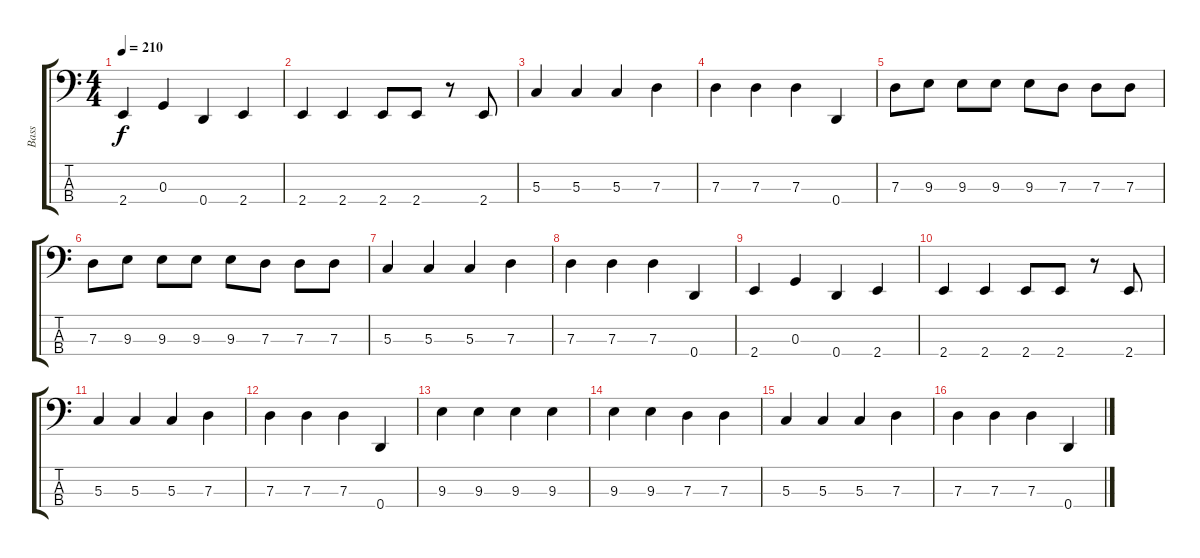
\track ("Bass" "Bass") {instrument electricbasspick}
\staff {score tabs}
\tuning (F2 C2 G1 D1) {hide}
\ts (4 4)
\tempo 210
\clef f4
\ks c
2.4.4{dy f} 0.3.4 0.4.4 2.4.4 |
2.4.4 2.4.4 2.4.8 2.4.8 r.8 2.4.8 |
5.3.4 5.3.4 5.3.4 7.3.4 |
7.3.4 7.3.4 7.3.4 0.4.4 |
7.3.8 9.3.8 9.3.8 9.3.8 9.3.8 7.3.8 7.3.8 7.3.8 |
7.3.8 9.3.8 9.3.8 9.3.8 9.3.8 7.3.8 7.3.8 7.3.8 |
5.3.4 5.3.4 5.3.4 7.3.4 |
7.3.4 7.3.4 7.3.4 0.4.4 |
2.4.4 0.3.4 0.4.4 2.4.4 |
2.4.4 2.4.4 2.4.8 2.4.8 r.8 2.4.8 |
5.3.4 5.3.4 5.3.4 7.3.4 |
7.3.4 7.3.4 7.3.4 0.4.4 |
9.3.4 9.3.4 9.3.4 9.3.4 |
9.3.4 9.3.4 7.3.4 7.3.4 |
5.3.4 5.3.4 5.3.4 7.3.4 |
7.3.4 7.3.4 7.3.4 0.4.4
